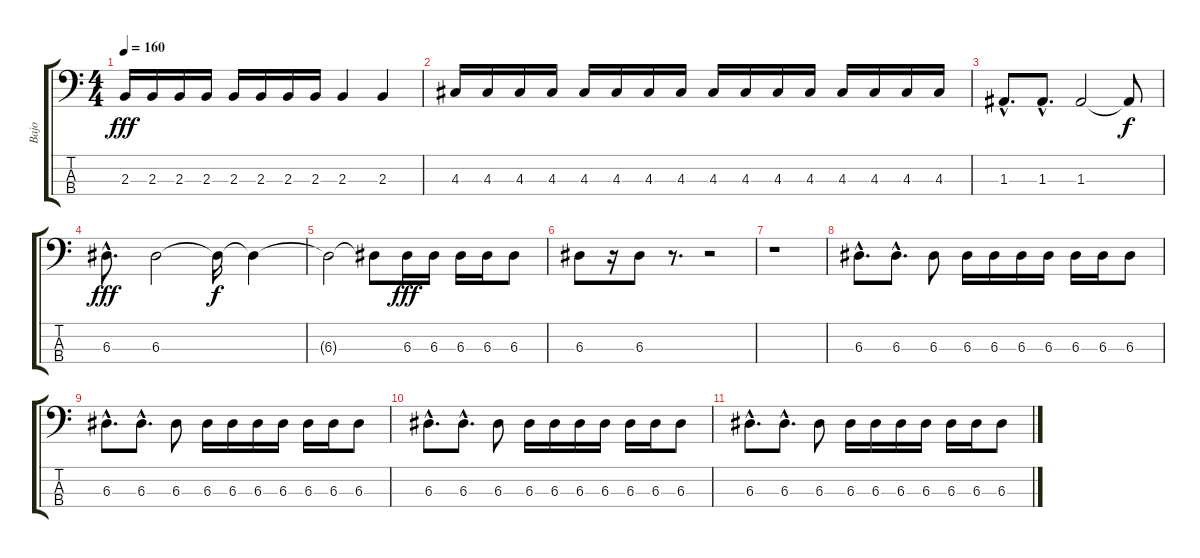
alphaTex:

\track ("Bajo" "Bajo") {instrument electricbassfinger}
\staff {score tabs}
\tuning (G2 D2 A1 E1) {hide}
\ts (4 4)
\tempo 160
\clef f4
\ks c
2.3.16{dy fff} 2.3.16 2.3.16 2.3.16 2.3.16 2.3.16 2.3.16 2.3.16 2.3.4 2.3.4 |
4.3.16 4.3.16 4.3.16 4.3.16 4.3.16 4.3.16 4.3.16 4.3.16 4.3.16 4.3.16 4.3.16 4.3.16 4.3.16 4.3.16 4.3.16 4.3.16 |
1.3{hac}.8{d} 1.3{hac}.8{d} 1.3.2 1.3{t}.8{dy f} |
6.3{hac}.8{d dy fff} 6.3.2 6.3{t}.16{dy f} 6.3{t}.4 |
6.3{t}.2 6.3{t}.8 6.3.16{dy fff} 6.3.16 6.3.16 6.3.16 6.3.8 |
6.3.8 r.16 6.3.8 r.8{d} r.2 |
r.1 |
6.3{hac}.8{d} 6.3{hac}.8{d} 6.3.8 6.3.16 6.3.16 6.3.16 6.3.16 6.3.16 6.3.16 6.3.8 |
6.3{hac}.8{d} 6.3{hac}.8{d} 6.3.8 6.3.16 6.3.16 6.3.16 6.3.16 6.3.16 6.3.16 6.3.8 |
6.3{hac}.8{d} 6.3{hac}.8{d} 6.3.8 6.3.16 6.3.16 6.3.16 6.3.16 6.3.16 6.3.16 6.3.8 |
6.3{hac}.8{d} 6.3{hac}.8{d} 6.3.8 6.3.16 6.3.16 6.3.16 6.3.16 6.3.16 6.3.16 6.3.8
